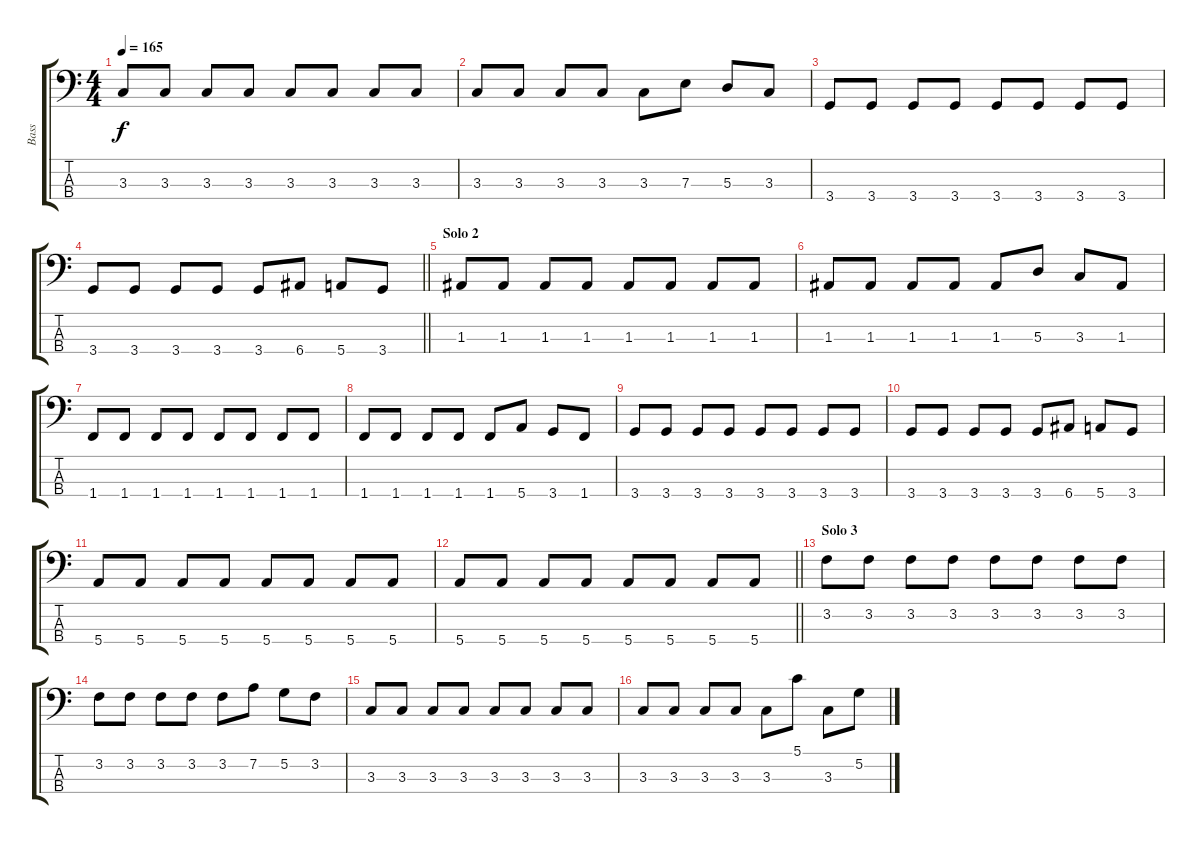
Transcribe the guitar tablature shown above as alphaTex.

\track ("Bass" "Bass") {instrument electricbasspick}
\staff {score tabs}
\tuning (G2 D2 A1 E1) {hide}
\ts (4 4)
\tempo 165
\clef f4
\ks c
3.3.8{dy f} 3.3.8 3.3.8 3.3.8 3.3.8 3.3.8 3.3.8 3.3.8 |
3.3.8 3.3.8 3.3.8 3.3.8 3.3.8 7.3.8 5.3.8 3.3.8 |
3.4.8 3.4.8 3.4.8 3.4.8 3.4.8 3.4.8 3.4.8 3.4.8 |
\barLineRight lightlight
3.4.8 3.4.8 3.4.8 3.4.8 3.4.8 6.4.8 5.4.8 3.4.8 |
\section ("" "Solo 2")
1.3.8 1.3.8 1.3.8 1.3.8 1.3.8 1.3.8 1.3.8 1.3.8 |
1.3.8 1.3.8 1.3.8 1.3.8 1.3.8 5.3.8 3.3.8 1.3.8 |
1.4.8 1.4.8 1.4.8 1.4.8 1.4.8 1.4.8 1.4.8 1.4.8 |
1.4.8 1.4.8 1.4.8 1.4.8 1.4.8 5.4.8 3.4.8 1.4.8 |
3.4.8 3.4.8 3.4.8 3.4.8 3.4.8 3.4.8 3.4.8 3.4.8 |
3.4.8 3.4.8 3.4.8 3.4.8 3.4.8 6.4.8 5.4.8 3.4.8 |
5.4.8 5.4.8 5.4.8 5.4.8 5.4.8 5.4.8 5.4.8 5.4.8 |
\barLineRight lightlight
5.4.8 5.4.8 5.4.8 5.4.8 5.4.8 5.4.8 5.4.8 5.4.8 |
\section ("" "Solo 3")
3.2.8 3.2.8 3.2.8 3.2.8 3.2.8 3.2.8 3.2.8 3.2.8 |
3.2.8 3.2.8 3.2.8 3.2.8 3.2.8 7.2.8 5.2.8 3.2.8 |
3.3.8 3.3.8 3.3.8 3.3.8 3.3.8 3.3.8 3.3.8 3.3.8 |
3.3.8 3.3.8 3.3.8 3.3.8 3.3.8 5.1.8 3.3.8 5.2.8
